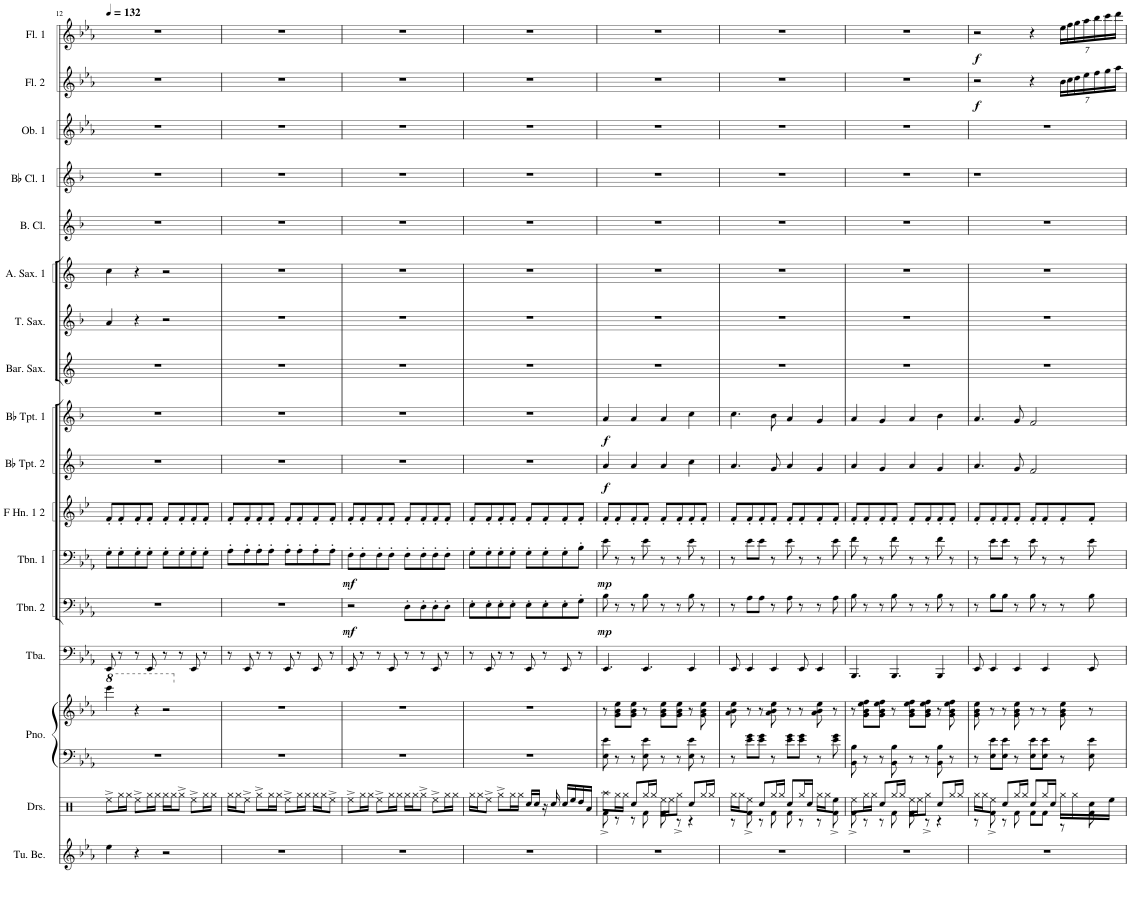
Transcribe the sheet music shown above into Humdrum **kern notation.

**kern	**kern	**kern	**kern	**kern	**kern	**dynam	**kern	**dynam	**kern	**kern	**dynam	**kern	**dynam	**kern	**kern	**kern	**kern	**kern	**kern	**kern	**dynam	**kern	**dynam
*part17	*part16	*part15	*part15	*part14	*part13	*part13	*part12	*part12	*part11	*part10	*part10	*part9	*part9	*part8	*part7	*part6	*part5	*part4	*part3	*part2	*part2	*part1	*part1
*staff18	*staff17	*staff16	*staff15	*staff14	*staff13	*staff13	*staff12	*staff12	*staff11	*staff10	*staff10	*staff9	*staff9	*staff8	*staff7	*staff6	*staff5	*staff4	*staff3	*staff2	*staff2	*staff1	*staff1
*I"Tubular Bells	*I"Drumset	*I"Piano	*	*I"Tuba	*I"Trombone 2	*	*I"Trombone 1	*	*I"F Horn 1 &amp; 2	*I"Bb Trumpet 2	*	*I"Bb Trumpet 1	*	*I"Baritone Saxophone	*I"Tenor Saxophone	*I"Alto Saxophone 1	*I"Bass Clarinet	*I"Bb Clarinet 1	*I"Oboe 1	*I"Flute 2	*	*I"Flute 1	*
*I'Tu. Be.	*I'Drs.	*I'Pno.	*	*I'Tba.	*I'Tbn. 2	*	*I'Tbn. 1	*	*I'F Hn. 1 2	*I'Bb Tpt. 2	*	*I'Bb Tpt. 1	*	*I'Bar. Sax.	*I'T. Sax.	*I'A. Sax. 1	*I'B. Cl.	*I'Bb Cl. 1	*I'Ob. 1	*I'Fl. 2	*	*I'Fl. 1	*
!!LO:PB:g=z
*clefG2	*clefX	*clefF4	*clefG2	*clefF4	*clefF4	*	*clefF4	*	*clefG2	*clefG2	*	*clefG2	*	*clefG2	*clefG2	*clefG2	*clefG2	*clefG2	*clefG2	*clefG2	*	*clefG2	*
*	*	*	*	*	*	*	*	*	*Trd4c7	*Trd1c2	*	*Trd1c2	*	*Trd12c21	*Trd8c14	*Trd5c9	*Trd8c14	*Trd1c2	*	*	*	*	*
*k[b-e-a-]	*k[]	*k[b-e-a-]	*k[b-e-a-]	*k[b-e-a-]	*k[b-e-a-]	*	*k[b-e-a-]	*	*k[b-e-]	*k[b-]	*	*k[b-]	*	*k[]	*k[b-]	*k[]	*k[b-]	*k[b-]	*k[b-e-a-]	*k[b-e-a-]	*	*k[b-e-a-]	*
*M4/4	*M4/4	*M4/4	*M4/4	*M4/4	*M4/4	*	*M4/4	*	*M4/4	*M4/4	*	*M4/4	*	*M4/4	*M4/4	*M4/4	*M4/4	*M4/4	*M4/4	*M4/4	*	*M4/4	*
*MM132	*MM132	*MM132	*MM132	*MM132	*MM132	*	*MM132	*	*MM132	*MM132	*	*MM132	*	*MM132	*MM132	*MM132	*MM132	*MM132	*MM132	*MM132	*	*MM132	*
*	*	*	*8va	*	*	*	*	*	*	*	*	*	*	*	*	*	*	*	*	*	*	*	*
=12	=12	=12	=12	=12	=12	=12	=12	=12	=12	=12	=12	=12	=12	=12	=12	=12	=12	=12	=12	=12	=12	=12	=12
4ee-\	8Ree^\L	1r	4eeee-\	8EE-/	1r	.	8G'\L	.	8f'/L	1r	.	1r	.	1r	4a/	4cc\	1r	1r	1r	1r	.	1r	.
.	16Rgg\L	.	.	8r	.	.	8G'\	.	8f'/	.	.	.	.	.	.	.	.	.	.	.	.	.	.
.	16Rgg\JJ	.	.	.	.	.	.	.	.	.	.	.	.	.	.	.	.	.	.	.	.	.	.
4r	8Ree^\L	.	4r	8r	.	.	8G'\	.	8f'/	.	.	.	.	.	4r	4r	.	.	.	.	.	.	.
.	16Rgg\L	.	.	8EE-/	.	.	8G'\J	.	8f'/J	.	.	.	.	.	.	.	.	.	.	.	.	.	.
.	16Rgg\JJ	.	.	.	.	.	.	.	.	.	.	.	.	.	.	.	.	.	.	.	.	.	.
2r	16Rgg\LL	.	2r	8r	.	.	8G'\L	.	8f'/L	.	.	.	.	.	2r	2r	.	.	.	.	.	.	.
.	16Rgg\J	.	.	.	.	.	.	.	.	.	.	.	.	.	.	.	.	.	.	.	.	.	.
.	8Rgg^\J	.	.	8r	.	.	8G'\	.	8f'/	.	.	.	.	.	.	.	.	.	.	.	.	.	.
.	8Ree^\L	.	.	8EE-/	.	.	8G'\	.	8f'/	.	.	.	.	.	.	.	.	.	.	.	.	.	.
.	16Rgg\L	.	.	8r	.	.	8G'\J	.	8f'/J	.	.	.	.	.	.	.	.	.	.	.	.	.	.
.	16Rgg\JJ	.	.	.	.	.	.	.	.	.	.	.	.	.	.	.	.	.	.	.	.	.	.
=13	=13	=13	=13	=13	=13	=13	=13	=13	=13	=13	=13	=13	=13	=13	=13	=13	=13	=13	=13	=13	=13	=13	=13
*	*	*	*X8va	*	*	*	*	*	*	*	*	*	*	*	*	*	*	*	*	*	*	*	*
1r	16Rgg\LL	1r	1r	8r	1r	.	8A-'\L	.	8f'/L	1r	.	1r	.	1r	1r	1r	1r	1r	1r	1r	.	1r	.
.	16Rgg\J	.	.	.	.	.	.	.	.	.	.	.	.	.	.	.	.	.	.	.	.	.	.
.	8Ree^\J	.	.	8EE-/	.	.	8A-'\	.	8f'/	.	.	.	.	.	.	.	.	.	.	.	.	.	.
.	8Rgg^\L	.	.	8r	.	.	8A-'\	.	8f'/	.	.	.	.	.	.	.	.	.	.	.	.	.	.
.	16Rgg\L	.	.	8r	.	.	8A-'\J	.	8f'/J	.	.	.	.	.	.	.	.	.	.	.	.	.	.
.	16Rgg\JJ	.	.	.	.	.	.	.	.	.	.	.	.	.	.	.	.	.	.	.	.	.	.
.	8Ree^\L	.	.	8EE-/	.	.	8A-'\L	.	8f'/L	.	.	.	.	.	.	.	.	.	.	.	.	.	.
.	16Rgg\L	.	.	8r	.	.	8A-'\	.	8f'/	.	.	.	.	.	.	.	.	.	.	.	.	.	.
.	16Rgg\JJ	.	.	.	.	.	.	.	.	.	.	.	.	.	.	.	.	.	.	.	.	.	.
.	16Rgg\LL	.	.	8EE-/	.	.	8A-'\	.	8f'/	.	.	.	.	.	.	.	.	.	.	.	.	.	.
.	16Rgg\J	.	.	.	.	.	.	.	.	.	.	.	.	.	.	.	.	.	.	.	.	.	.
.	8Ree^\J	.	.	8r	.	.	8A-'\J	.	8f'/J	.	.	.	.	.	.	.	.	.	.	.	.	.	.
=14	=14	=14	=14	=14	=14	=14	=14	=14	=14	=14	=14	=14	=14	=14	=14	=14	=14	=14	=14	=14	=14	=14	=14
!	!	!	!	!	!	!LO:DY:b	!	!LO:DY:b	!	!	!	!	!	!	!	!	!	!	!	!	!	!	!
1r	8Ree^\L	1r	1r	8EE-/	2r	mf	8F'\L	mf	8f'/L	1r	.	1r	.	1r	1r	1r	1r	1r	1r	1r	.	1r	.
.	16Rgg\L	.	.	8r	.	.	8F'\	.	8f'/	.	.	.	.	.	.	.	.	.	.	.	.	.	.
.	16Rgg\JJ	.	.	.	.	.	.	.	.	.	.	.	.	.	.	.	.	.	.	.	.	.	.
.	8Ree^\L	.	.	8r	.	.	8F'\	.	8f'/	.	.	.	.	.	.	.	.	.	.	.	.	.	.
.	16Rgg\L	.	.	8EE-/	.	.	8F'\J	.	8f'/J	.	.	.	.	.	.	.	.	.	.	.	.	.	.
.	16Rgg\JJ	.	.	.	.	.	.	.	.	.	.	.	.	.	.	.	.	.	.	.	.	.	.
.	16Rgg\LL	.	.	8r	8D'\L	.	8F'\L	.	8f'/L	.	.	.	.	.	.	.	.	.	.	.	.	.	.
.	16Rgg\J	.	.	.	.	.	.	.	.	.	.	.	.	.	.	.	.	.	.	.	.	.	.
.	8Rgg^\J	.	.	8r	8D'\	.	8F'\	.	8f'/	.	.	.	.	.	.	.	.	.	.	.	.	.	.
.	8Ree^\L	.	.	8EE-/	8D'\	.	8F'\	.	8f'/	.	.	.	.	.	.	.	.	.	.	.	.	.	.
.	16Rgg\L	.	.	8r	8D'\J	.	8F'\J	.	8f'/J	.	.	.	.	.	.	.	.	.	.	.	.	.	.
.	16Rgg\JJ	.	.	.	.	.	.	.	.	.	.	.	.	.	.	.	.	.	.	.	.	.	.
=15	=15	=15	=15	=15	=15	=15	=15	=15	=15	=15	=15	=15	=15	=15	=15	=15	=15	=15	=15	=15	=15	=15	=15
1r	16Rgg\LL	1r	1r	8r	8E-'\L	.	8G'\L	.	8f'/L	1r	.	1r	.	1r	1r	1r	1r	1r	1r	1r	.	1r	.
.	16Rgg\J	.	.	.	.	.	.	.	.	.	.	.	.	.	.	.	.	.	.	.	.	.	.
.	8Ree^\J	.	.	8EE-/	8E-'\	.	8G'\	.	8f'/	.	.	.	.	.	.	.	.	.	.	.	.	.	.
.	8Rgg^\L	.	.	8r	8E-'\	.	8G'\	.	8f'/	.	.	.	.	.	.	.	.	.	.	.	.	.	.
.	16Rgg\L	.	.	8r	8E-'\J	.	8G'\J	.	8f'/J	.	.	.	.	.	.	.	.	.	.	.	.	.	.
.	16Rgg\JJ	.	.	.	.	.	.	.	.	.	.	.	.	.	.	.	.	.	.	.	.	.	.
.	16Rcc/LL	.	.	8EE-/	8E-'\L	.	8G'\L	.	8f'/L	.	.	.	.	.	.	.	.	.	.	.	.	.	.
.	16Rcc/JJ	.	.	.	.	.	.	.	.	.	.	.	.	.	.	.	.	.	.	.	.	.	.
.	16r	.	.	8r	8E-'\	.	8G'\	.	8f'/	.	.	.	.	.	.	.	.	.	.	.	.	.	.
.	16Rcc/	.	.	.	.	.	.	.	.	.	.	.	.	.	.	.	.	.	.	.	.	.	.
.	16Rcc/LL	.	.	8EE-/	8E-'\	.	8G'\	.	8f'/	.	.	.	.	.	.	.	.	.	.	.	.	.	.
.	16Ree/	.	.	.	.	.	.	.	.	.	.	.	.	.	.	.	.	.	.	.	.	.	.
.	16Rdd/	.	.	8r	8G'\J	.	8B-'\J	.	8f'/J	.	.	.	.	.	.	.	.	.	.	.	.	.	.
.	16Ra/JJ	.	.	.	.	.	.	.	.	.	.	.	.	.	.	.	.	.	.	.	.	.	.
=16	=16	=16	=16	=16	=16	=16	=16	=16	=16	=16	=16	=16	=16	=16	=16	=16	=16	=16	=16	=16	=16	=16	=16
*	*^	*	*	*	*	*	*	*	*	*	*	*	*	*	*	*	*	*	*	*	*	*	*
!	!	!	!	!	!	!	!LO:DY:b	!	!LO:DY:b	!	!	!LO:DY:b	!	!LO:DY:b	!	!	!	!	!	!	!	!	!	!
1r	8Raa^\L	8Rf\	8E-\ 8e-\	8r	4.EE-/	8B-\	mp	8e-\	mp	8f'/L	4a/	f	4a/	f	1r	1r	1r	1r	1r	1r	1r	.	1r	.
.	16Rgg\L	8r	8r	8g\ 8b-\ 8ee-\L	.	8r	.	8r	.	8f'/	.	.	.	.	.	.	.	.	.	.	.	.	.	.
.	16Rgg\JJ	.	.	.	.	.	.	.	.	.	.	.	.	.	.	.	.	.	.	.	.	.	.	.
.	8Rcc/L	8r	8r	8g\ 8b-\ 8ee-\J	.	8r	.	8r	.	8f'/	4a/	.	4a/	.	.	.	.	.	.	.	.	.	.	.
.	16Rgg/L	8Rf\	8E-\ 8e-\	8r	4.EE-/	8B-\	.	8e-\	.	8f'/J	.	.	.	.	.	.	.	.	.	.	.	.	.	.
.	16Rgg/JJ	.	.	.	.	.	.	.	.	.	.	.	.	.	.	.	.	.	.	.	.	.	.	.
.	16Ree\LL	8Rf\	8r	8g\ 8b-\ 8ee-\L	.	8r	.	8r	.	8f'/L	4a/	.	4a/	.	.	.	.	.	.	.	.	.	.	.
.	16Ree\J	.	.	.	.	.	.	.	.	.	.	.	.	.	.	.	.	.	.	.	.	.	.	.
.	8Rgg^\J	8r	8r	8g\ 8b-\ 8ee-\J	.	8r	.	8r	.	8f'/	.	.	.	.	.	.	.	.	.	.	.	.	.	.
.	8Rcc/L	4r	8E-\ 8e-\	8r	4EE-/	8B-\	.	8e-\	.	8f'/	4cc\	.	4cc\	.	.	.	.	.	.	.	.	.	.	.
.	16Rgg/L	.	8r	8g\ 8b-\ 8ee-\	.	8r	.	8r	.	8f'/J	.	.	.	.	.	.	.	.	.	.	.	.	.	.
.	16Rgg/JJ	.	.	.	.	.	.	.	.	.	.	.	.	.	.	.	.	.	.	.	.	.	.	.
=17	=17	=17	=17	=17	=17	=17	=17	=17	=17	=17	=17	=17	=17	=17	=17	=17	=17	=17	=17	=17	=17	=17	=17	=17
1r	16Rgg\LL	8r	8r	8a-\ 8b-\ 8ee-\	8EE-/	8r	.	8r	.	8f'/L	4.a/	.	4.cc\	.	1r	1r	1r	1r	1r	1r	1r	.	1r	.
.	16Rgg\J	.	.	.	.	.	.	.	.	.	.	.	.	.	.	.	.	.	.	.	.	.	.	.
.	8Ree^\J	8Rf\	8e-\ 8g\L	8r	4EE-/	8A-\L	.	8e-\L	.	8f'/	.	.	.	.	.	.	.	.	.	.	.	.	.	.
.	8Rcc/L	8r	8e-\ 8g\J	8r	.	8A-\J	.	8e-\J	.	8f'/	.	.	.	.	.	.	.	.	.	.	.	.	.	.
.	16Rgg/L	8Rf\	8r	8a-\ 8b-\ 8ee-\	4EE-/	8r	.	8r	.	8f'/J	8g/	.	8b-\	.	.	.	.	.	.	.	.	.	.	.
.	16Rgg/JJ	.	.	.	.	.	.	.	.	.	.	.	.	.	.	.	.	.	.	.	.	.	.	.
.	8Rcc/L	8Rf\	8e-\ 8g\L	8r	.	8A-\	.	8e-\	.	8f'/L	4a/	.	4a/	.	.	.	.	.	.	.	.	.	.	.
.	16Rgg/L	8r	8e-\ 8g\J	8r	8EE-/	8r	.	8r	.	8f'/	.	.	.	.	.	.	.	.	.	.	.	.	.	.
.	16Rcc/JJ	.	.	.	.	.	.	.	.	.	.	.	.	.	.	.	.	.	.	.	.	.	.	.
.	16Rgg\LL	8r	8r	8a-\ 8b-\ 8ee-\	4EE-/	8r	.	8r	.	8f'/	4g/	.	4g/	.	.	.	.	.	.	.	.	.	.	.
.	16Rgg\J	.	.	.	.	.	.	.	.	.	.	.	.	.	.	.	.	.	.	.	.	.	.	.
.	8Ree^\J	8Rf\	8e-\ 8g\	8r	.	8A-\	.	8e-\	.	8f'/J	.	.	.	.	.	.	.	.	.	.	.	.	.	.
=18	=18	=18	=18	=18	=18	=18	=18	=18	=18	=18	=18	=18	=18	=18	=18	=18	=18	=18	=18	=18	=18	=18	=18	=18
1r	8Ree^\L	8Rf\	8BB-\ 8B-\	8r	4.BBB-/	8B-\	.	8f\	.	8f'/L	4a/	.	4a/	.	1r	1r	1r	1r	1r	1r	1r	.	1r	.
.	16Rgg\L	8r	8r	8g\ 8b-\ 8ee-\ 8ff\L	.	8r	.	8r	.	8f'/	.	.	.	.	.	.	.	.	.	.	.	.	.	.
.	16Rgg\JJ	.	.	.	.	.	.	.	.	.	.	.	.	.	.	.	.	.	.	.	.	.	.	.
.	8Rcc/L	8r	8r	8g\ 8b-\ 8ee-\ 8ff\J	.	8r	.	8r	.	8f'/	4g/	.	4g/	.	.	.	.	.	.	.	.	.	.	.
.	16Rgg/L	8Rf\	8BB-\ 8B-\	8r	4.BBB-/	8B-\	.	8f\	.	8f'/J	.	.	.	.	.	.	.	.	.	.	.	.	.	.
.	16Rgg/JJ	.	.	.	.	.	.	.	.	.	.	.	.	.	.	.	.	.	.	.	.	.	.	.
.	16Ree\LL	8Rf\	8r	8g\ 8b-\ 8ee-\ 8ff\L	.	8r	.	8r	.	8f'/L	4a/	.	4a/	.	.	.	.	.	.	.	.	.	.	.
.	16Ree\J	.	.	.	.	.	.	.	.	.	.	.	.	.	.	.	.	.	.	.	.	.	.	.
.	8Rgg^\J	8r	8r	8g\ 8b-\ 8ee-\ 8ff\J	.	8r	.	8r	.	8f'/	.	.	.	.	.	.	.	.	.	.	.	.	.	.
.	8Rcc/L	4r	8BB-\ 8B-\	8r	4BBB-/	8B-\	.	8f\	.	8f'/	4g/	.	4b-\	.	.	.	.	.	.	.	.	.	.	.
.	16Rgg/L	.	8r	8g\ 8b-\ 8ee-\ 8ff\	.	8r	.	8r	.	8f'/J	.	.	.	.	.	.	.	.	.	.	.	.	.	.
.	16Rgg/JJ	.	.	.	.	.	.	.	.	.	.	.	.	.	.	.	.	.	.	.	.	.	.	.
=19	=19	=19	=19	=19	=19	=19	=19	=19	=19	=19	=19	=19	=19	=19	=19	=19	=19	=19	=19	=19	=19	=19	=19	=19
!	!	!	!	!	!	!	!	!	!	!	!	!	!	!	!	!	!	!	!	!	!	!LO:DY:b	!	!LO:DY:b
1r	16Rgg\LL	8r	8r	8g\ 8b-\ 8ee-\	8EE-/	8r	.	8r	.	8f'/L	4.a/	.	4.a/	.	1r	1r	1r	1r	1r	1r	2r	f	2r	f
.	16Rgg\J	.	.	.	.	.	.	.	.	.	.	.	.	.	.	.	.	.	.	.	.	.	.	.
.	8Ree^\J	8Rf\	8E-\ 8e-\L	8r	4EE-/	8B-\L	.	8e-\L	.	8f'/	.	.	.	.	.	.	.	.	.	.	.	.	.	.
.	8Rcc/L	8r	8E-\ 8e-\J	8r	.	8B-\J	.	8e-\J	.	8f'/	.	.	.	.	.	.	.	.	.	.	.	.	.	.
.	16Rgg/L	8Rf\	8r	8g\ 8b-\ 8ee-\	4EE-/	8r	.	8r	.	8f'/J	8g/	.	8g/	.	.	.	.	.	.	.	.	.	.	.
.	16Rgg/JJ	.	.	.	.	.	.	.	.	.	.	.	.	.	.	.	.	.	.	.	.	.	.	.
.	8Rcc/L	8Rf\L	8E-\ 8e-\L	8r	.	8B-\	.	8e-\	.	8f'/L	2f/	.	2f/	.	.	.	.	.	.	.	4r	.	4r	.
.	16Rgg/L	8Rf\J	8E-\ 8e-\J	8r	4EE-/	8r	.	8r	.	8f'/	.	.	.	.	.	.	.	.	.	.	.	.	.	.
.	16Rcc/JJ	.	.	.	.	.	.	.	.	.	.	.	.	.	.	.	.	.	.	.	.	.	.	.
*	*	*	*	*	*	*	*	*	*	*	*	*	*	*	*	*	*	*	*	*	*Xbrackettup	*	*Xbrackettup	*
.	16Rgg\LL	8r	8r	8g\ 8b-\ 8ee-\	.	8r	.	8r	.	8f'/	.	.	.	.	.	.	.	.	.	.	28b-\LL	.	28ee-\LL	.
.	.	.	.	.	.	.	.	.	.	.	.	.	.	.	.	.	.	.	.	.	28cc\	.	28ff\	.
.	16Rgg\	.	.	.	.	.	.	.	.	.	.	.	.	.	.	.	.	.	.	.	.	.	.	.
.	.	.	.	.	.	.	.	.	.	.	.	.	.	.	.	.	.	.	.	.	28dd\	.	28gg\	.
.	.	.	.	.	.	.	.	.	.	.	.	.	.	.	.	.	.	.	.	.	28ee-\	.	28aa-\	.
.	16Rcc\	8Rf\	8E-\ 8e-\	8r	8EE-/	8B-\	.	8e-\	.	8f'/J	.	.	.	.	.	.	.	.	.	.	.	.	.	.
.	.	.	.	.	.	.	.	.	.	.	.	.	.	.	.	.	.	.	.	.	28ff\	.	28bb-\	.
.	.	.	.	.	.	.	.	.	.	.	.	.	.	.	.	.	.	.	.	.	28gg\	.	28ccc\	.
.	16Ree\JJ	.	.	.	.	.	.	.	.	.	.	.	.	.	.	.	.	.	.	.	.	.	.	.
.	.	.	.	.	.	.	.	.	.	.	.	.	.	.	.	.	.	.	.	.	28aa-\JJ	.	28ddd\JJ	.
*	*v	*v	*	*	*	*	*	*	*	*	*	*	*	*	*	*	*	*	*	*	*	*	*	*
=	=	=	=	=	=	=	=	=	=	=	=	=	=	=	=	=	=	=	=	=	=	=	=
*-	*-	*-	*-	*-	*-	*-	*-	*-	*-	*-	*-	*-	*-	*-	*-	*-	*-	*-	*-	*-	*-	*-	*-
